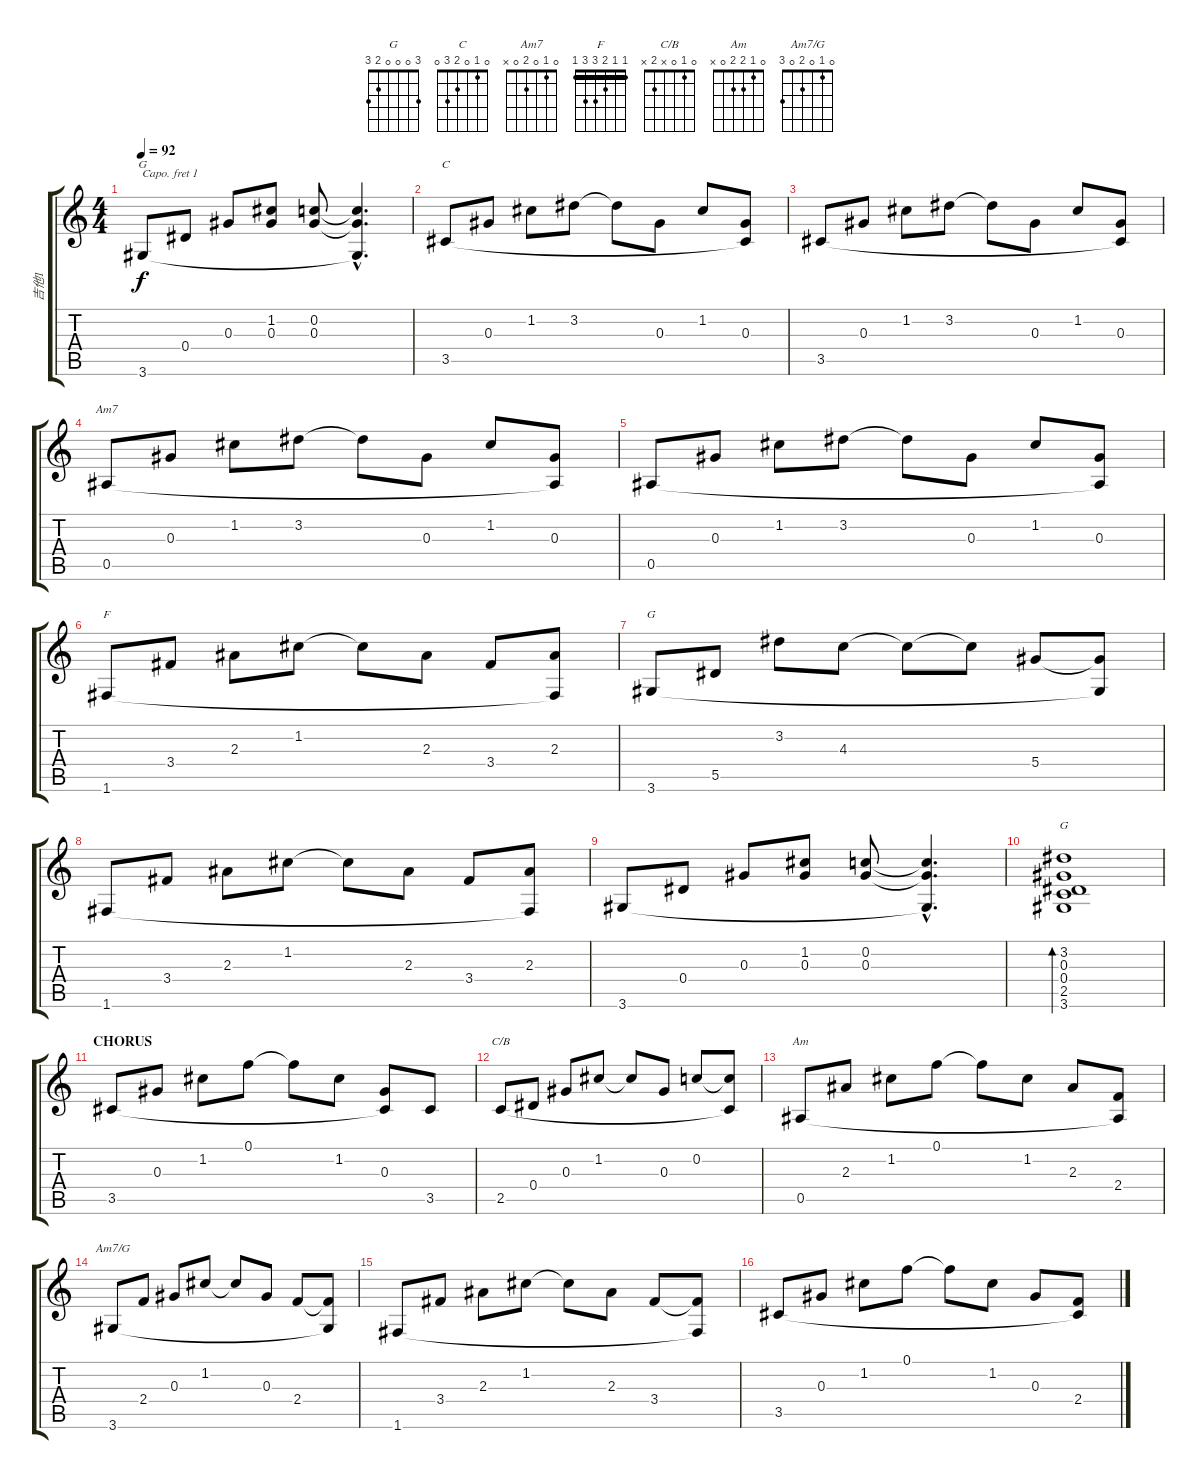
\track ("吉他1" "吉他1") {instrument acousticguitarnylon}
\staff {score tabs}
\capo 1
\tuning (E4 B3 G3 D3 A2 E2) {hide}
\chord ("G" 3 3 0 0 2 3) {barre 3}
\chord ("C" 0 1 0 2 3 0)
\chord ("Am7" 0 1 0 2 0 x)
\chord ("F" 1 1 2 3 3 1) {barre 1}
\chord ("G" 3 3 4 5 5 3) {barre 3}
\chord ("G" 3 0 0 0 2 3)
\chord ("C/B" 0 1 0 x 2 x)
\chord ("Am" 0 1 2 2 0 x)
\chord ("Am7/G" 0 1 0 2 0 3)
\ts (4 4)
\tempo 92
\clef g2
\ks c
3.6.8{ch "G" dy f} 0.4.8 0.3.8 (1.2 0.3).8 (0.2 0.3).8 (0.2{hac t} 0.3{hac t} 3.6{hac t}).4{d} |
3.5.8{ch "C"} 0.3.8 1.2.8 3.2.8 3.2{t}.8 0.3.8 1.2.8 (0.3 3.5{t}).8 |
3.5.8 0.3.8 1.2.8 3.2.8 3.2{t}.8 0.3.8 1.2.8 (0.3 3.5{t}).8 |
0.5.8{ch "Am7"} 0.3.8 1.2.8 3.2.8 3.2{t}.8 0.3.8 1.2.8 (0.3 0.5{t}).8 |
0.5.8 0.3.8 1.2.8 3.2.8 3.2{t}.8 0.3.8 1.2.8 (0.3 0.5{t}).8 |
1.6.8{ch "F"} 3.4.8 2.3.8 1.2.8 1.2{t}.8 2.3.8 3.4.8 (2.3 1.6{t}).8 |
3.6.8{ch "G"} 5.5.8 3.2.8 4.3.8 4.3{t}.8 4.3{t}.8 5.4.8 (5.4{t} 3.6{t}).8 |
1.6.8 3.4.8 2.3.8 1.2.8 1.2{t}.8 2.3.8 3.4.8 (2.3 1.6{t}).8 |
3.6.8 0.4.8 0.3.8 (1.2 0.3).8 (0.2 0.3).8 (0.2{hac t} 0.3{hac t} 3.6{hac t}).4{d} |
(3.2 0.3 0.4 2.5 3.6).1{bd 240 ch "G"} |
\section ("" "CHORUS")
3.5.8 0.3.8 1.2.8 0.1.8 0.1{t}.8 1.2.8 (0.3 3.5{t}).8 3.5.8 |
2.5.8{ch "C/B"} 0.4.8 0.3.8 1.2.8 1.2{t}.8 0.3.8 0.2.8 (0.2{t} 2.5{t}).8 |
0.5.8{ch "Am"} 2.3.8 1.2.8 0.1.8 0.1{t}.8 1.2.8 2.3.8 (2.4 0.5{t}).8 |
3.6.8{ch "Am7/G"} 2.4.8 0.3.8 1.2.8 1.2{t}.8 0.3.8 2.4.8 (2.4{t} 3.6{t}).8 |
1.6.8 3.4.8 2.3.8 1.2.8 1.2{t}.8 2.3.8 3.4.8 (3.4{t} 1.6{t}).8 |
3.5.8 0.3.8 1.2.8 0.1.8 0.1{t}.8 1.2.8 0.3.8 (2.4 3.5{t}).8
